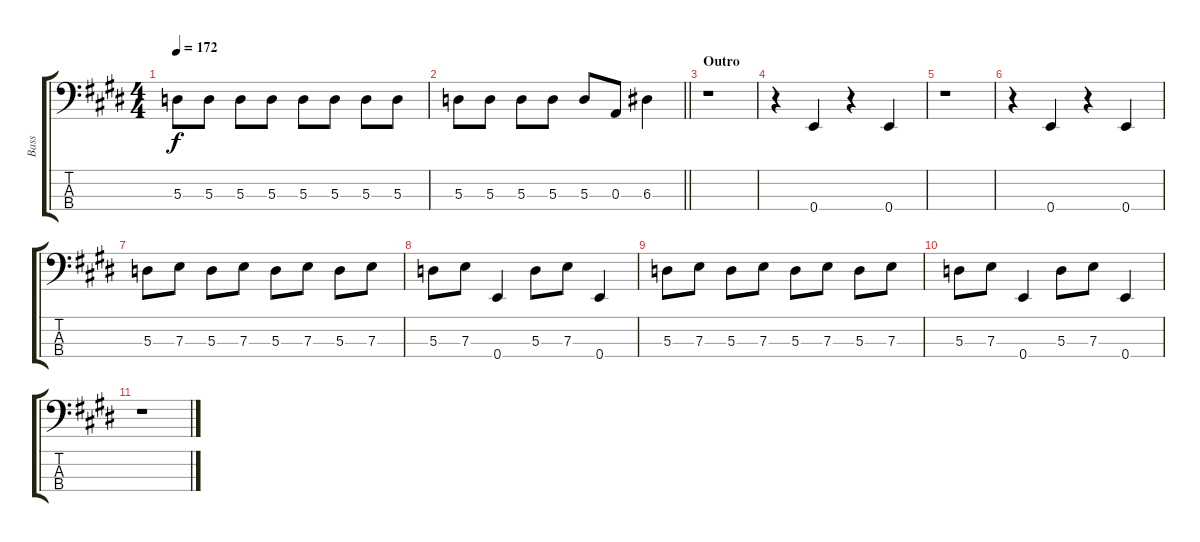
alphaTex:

\track ("Bass" "Bass") {instrument electricbasspick}
\staff {score tabs}
\tuning (G2 D2 A1 E1) {hide}
\ts (4 4)
\tempo 172
\clef f4
\ks e
5.3.8{dy f} 5.3.8 5.3.8 5.3.8 5.3.8 5.3.8 5.3.8 5.3.8 |
\barLineRight lightlight
5.3.8 5.3.8 5.3.8 5.3.8 5.3.8 0.3.8 6.3.4 |
\section ("" "Outro")
r.1 |
r.4 0.4.4 r.4 0.4.4 |
r.1 |
r.4 0.4.4 r.4 0.4.4 |
5.3.8 7.3.8 5.3.8 7.3.8 5.3.8 7.3.8 5.3.8 7.3.8 |
5.3.8 7.3.8 0.4.4 5.3.8 7.3.8 0.4.4 |
5.3.8 7.3.8 5.3.8 7.3.8 5.3.8 7.3.8 5.3.8 7.3.8 |
5.3.8 7.3.8 0.4.4 5.3.8 7.3.8 0.4.4 |
r.1
